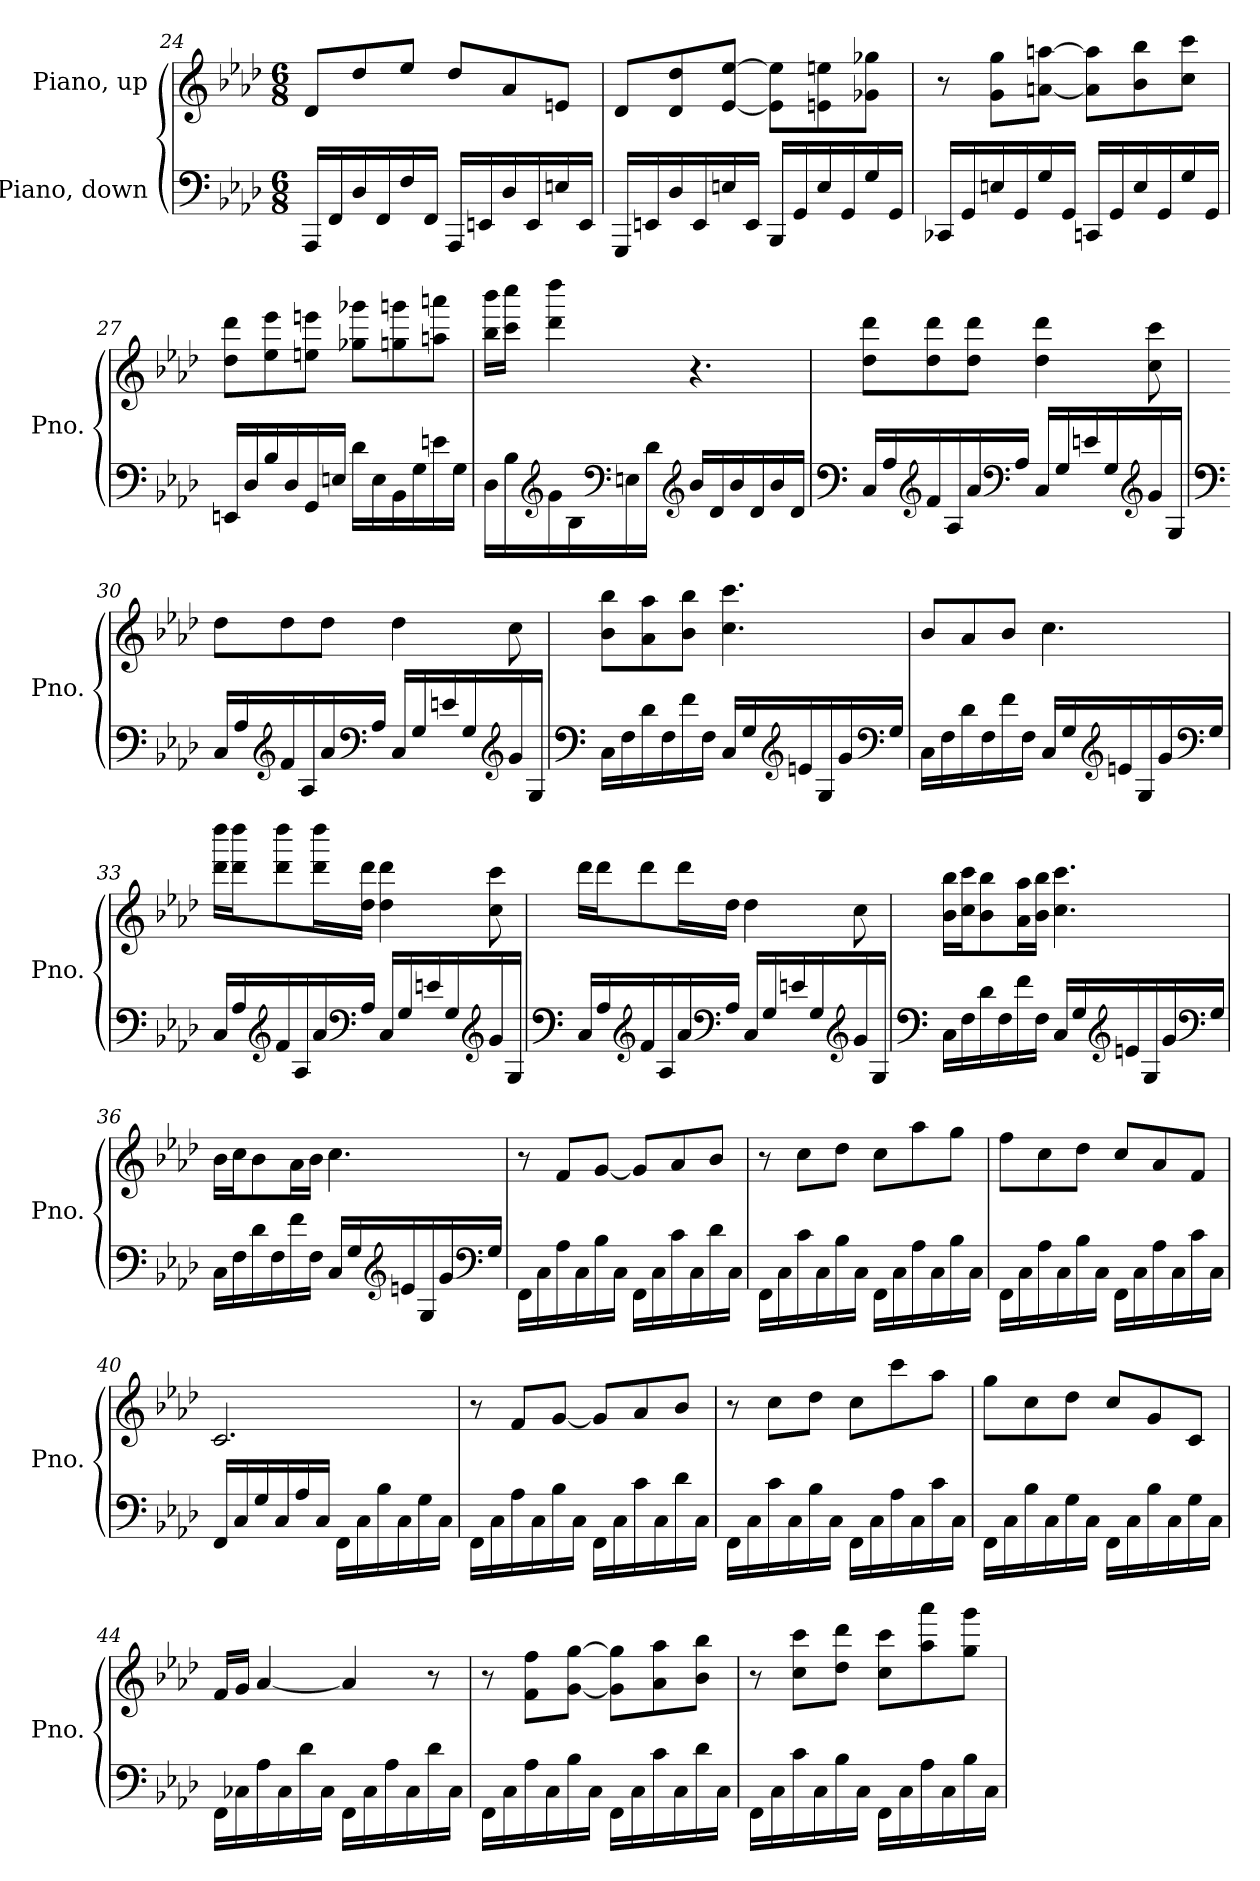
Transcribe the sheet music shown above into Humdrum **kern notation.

**kern	**kern
*part2	*part1
*staff2	*staff1
*I"Piano, down	*I"Piano, up
*I'Pno.	*I'Pno.
!!LO:LB:g=z
*clefF4	*clefG2
*k[b-e-a-d-]	*k[b-e-a-d-]
*M6/8	*M6/8
=24	=24
16AAA-/LL	8d-/L
16FF/	.
16D-/	8dd-/
16FF/	.
16F/	8ee-/J
16FF/JJ	.
16AAA-/LL	8dd-/L
16EEn/	.
16D-/	8a-/
16EE/	.
16En/	8en/J
16EE/JJ	.
=25	=25
16GGG/LL	8d-/L
16EEn/	.
16D-/	8d-/ 8dd-/
16EE/	.
16En/	[8e-/ [8ee-/J
16EE/JJ	.
16BBB-/LL	8e-\] 8ee-\]L
16GG/	.
16E/	8en\ 8een\
16GG/	.
16G/	8g-X\ 8gg-X\J
16GG/JJ	.
=26	=26
16CC-X/LL	8r
16GG/	.
16En/	8g\ 8gg\L
16GG/	.
16G/	[8an\ [8aan\J
16GG/JJ	.
16CCn/LL	8a\] 8aa\]L
16GG/	.
16E/	8b-\ 8bb-\
16GG/	.
16G/	8cc\ 8ccc\J
16GG/JJ	.
!!LO:LB:g=z
=27	=27
16EEn/LL	8dd-\ 8ddd-\L
16D-/	.
16B-/	8ee-\ 8eee-\
16D-/	.
16GG/	8een\ 8eeen\J
16En/JJ	.
16d-\LL	8gg-X\ 8ggg-X\L
16E\	.
16BB-\	8ggn\ 8gggn\
16G\	.
16en\	8aan\ 8aaan\J
16G\JJ	.
=28	=28
16D-\LL	16bb-\ 16bbb-\LL
16B-\	16ccc\ 16cccc\JJ
*clefG2	*
16g\	4ddd-\ 4dddd-\
16B-\	.
*clefF4	*
16En\	.
16d-\JJ	.
*clefG2	*
16b-/LL	4.r
16d-/	.
16b-/	.
16d-/	.
16b-/	.
16d-/JJ	.
!!LO:LB:g=z
=29	=29
*clefF4	*
16C/LL	8dd-\ 8ddd-\L
16A-/	.
*clefG2	*
16f/	8dd-\ 8ddd-\
16A-/	.
16a-/	8dd-\ 8ddd-\J
*clefF4	*
16A-/JJ	.
16C/LL	4dd-\ 4ddd-\
16G/	.
16en/	.
16G/	.
*clefG2	*
16g/	8cc\ 8ccc\
16G/JJ	.
=30	=30
*clefF4	*
16C/LL	8dd-\L
16A-/	.
*clefG2	*
16f/	8dd-\
16A-/	.
16a-/	8dd-\J
*clefF4	*
16A-/JJ	.
16C/LL	4dd-\
16G/	.
16en/	.
16G/	.
*clefG2	*
16g/	8cc\
16G/JJ	.
!!LO:LB:g=z
=31	=31
*clefF4	*
16C\LL	8b-\ 8bb-\L
16F\	.
16d-\	8a-\ 8aa-\
16F\	.
16f\	8b-\ 8bb-\J
16F\JJ	.
16C/LL	4.cc\ 4.ccc\
16G/	.
*clefG2	*
16en/	.
16G/	.
16g/	.
*clefF4	*
16G/JJ	.
=32	=32
16C\LL	8b-/L
16F\	.
16d-\	8a-/
16F\	.
16f\	8b-/J
16F\JJ	.
16C/LL	4.cc\
16G/	.
*clefG2	*
16en/	.
16G/	.
16g/	.
*clefF4	*
16G/JJ	.
!!LO:PB:g=z
=33	=33
16C/LL	16ddd-\ 16dddd-\LL
16A-/	16ddd-\ 16dddd-\J
*clefG2	*
16f/	8ddd-\ 8dddd-\
16A-/	.
16a-/	16ddd-\ 16dddd-\L
*clefF4	*
16A-/JJ	16dd-\ 16ddd-\JJ
16C/LL	4dd-\ 4ddd-\
16G/	.
16en/	.
16G/	.
*clefG2	*
16g/	8cc\ 8ccc\
16G/JJ	.
=34	=34
*clefF4	*
16C/LL	16ddd-\LL
16A-/	16ddd-\J
*clefG2	*
16f/	8ddd-\
16A-/	.
16a-/	16ddd-\L
*clefF4	*
16A-/JJ	16dd-\JJ
16C/LL	4dd-\
16G/	.
16en/	.
16G/	.
*clefG2	*
16g/	8cc\
16G/JJ	.
!!LO:LB:g=z
=35	=35
*clefF4	*
16C\LL	16b-\ 16bb-\LL
16F\	16cc\ 16ccc\J
16d-\	8b-\ 8bb-\
16F\	.
16f\	16a-\ 16aa-\L
16F\JJ	16b-\ 16bb-\JJ
16C/LL	4.cc\ 4.ccc\
16G/	.
*clefG2	*
16en/	.
16G/	.
16g/	.
*clefF4	*
16G/JJ	.
=36	=36
16C\LL	16b-\LL
16F\	16cc\J
16d-\	8b-\
16F\	.
16f\	16a-\L
16F\JJ	16b-\JJ
16C/LL	4.cc\
16G/	.
*clefG2	*
16en/	.
16G/	.
16g/	.
*clefF4	*
16G/JJ	.
!!LO:LB:g=z
=37	=37
16FF\LL	8r
16C\	.
16A-\	8f/L
16C\	.
16B-\	[8g/J
16C\JJ	.
16FF\LL	8g/L]
16C\	.
16c\	8a-/
16C\	.
16d-\	8b-/J
16C\JJ	.
=38	=38
16FF\LL	8r
16C\	.
16c\	8cc\L
16C\	.
16B-\	8dd-\J
16C\JJ	.
16FF\LL	8cc\L
16C\	.
16A-\	8aa-\
16C\	.
16B-\	8gg\J
16C\JJ	.
=39	=39
16FF\LL	8ff\L
16C\	.
16A-\	8cc\
16C\	.
16B-\	8dd-\J
16C\JJ	.
16FF\LL	8cc/L
16C\	.
16A-\	8a-/
16C\	.
16c\	8f/J
16C\JJ	.
!!LO:LB:g=z
=40	=40
16FF/LL	2.c/
16C/	.
16G/	.
16C/	.
16A-/	.
16C/JJ	.
16FF\LL	.
16C\	.
16B-\	.
16C\	.
16G\	.
16C\JJ	.
=41	=41
16FF\LL	8r
16C\	.
16A-\	8f/L
16C\	.
16B-\	[8g/J
16C\JJ	.
16FF\LL	8g/L]
16C\	.
16c\	8a-/
16C\	.
16d-\	8b-/J
16C\JJ	.
=42	=42
16FF\LL	8r
16C\	.
16c\	8cc\L
16C\	.
16B-\	8dd-\J
16C\JJ	.
16FF\LL	8cc\L
16C\	.
16A-\	8ccc\
16C\	.
16c\	8aa-\J
16C\JJ	.
!!LO:LB:g=z
=43	=43
16FF\LL	8gg\L
16C\	.
16B-\	8cc\
16C\	.
16G\	8dd-\J
16C\JJ	.
16FF\LL	8cc/L
16C\	.
16B-\	8g/
16C\	.
16G\	8c/J
16C\JJ	.
=44	=44
16FF\LL	16f/LL
16C-X\	16g/JJ
16A-\	[4a-/
16C-\	.
16d-\	.
16C-\JJ	.
16FF\LL	4a-/]
16C-\	.
16A-\	.
16C-\	.
16d-\	8r
16C-\JJ	.
=45	=45
16FF\LL	8r
16C\	.
16A-\	8f\ 8ff\L
16C\	.
16B-\	[8g\ [8gg\J
16C\JJ	.
16FF\LL	8g\] 8gg\]L
16C\	.
16c\	8a-\ 8aa-\
16C\	.
16d-\	8b-\ 8bb-\J
16C\JJ	.
!!LO:LB:g=z
=46	=46
16FF\LL	8r
16C\	.
16c\	8cc\ 8ccc\L
16C\	.
16B-\	8dd-\ 8ddd-\J
16C\JJ	.
16FF\LL	8cc\ 8ccc\L
16C\	.
16A-\	8aa-\ 8aaa-\
16C\	.
16B-\	8gg\ 8ggg\J
16C\JJ	.
=	=
*-	*-
